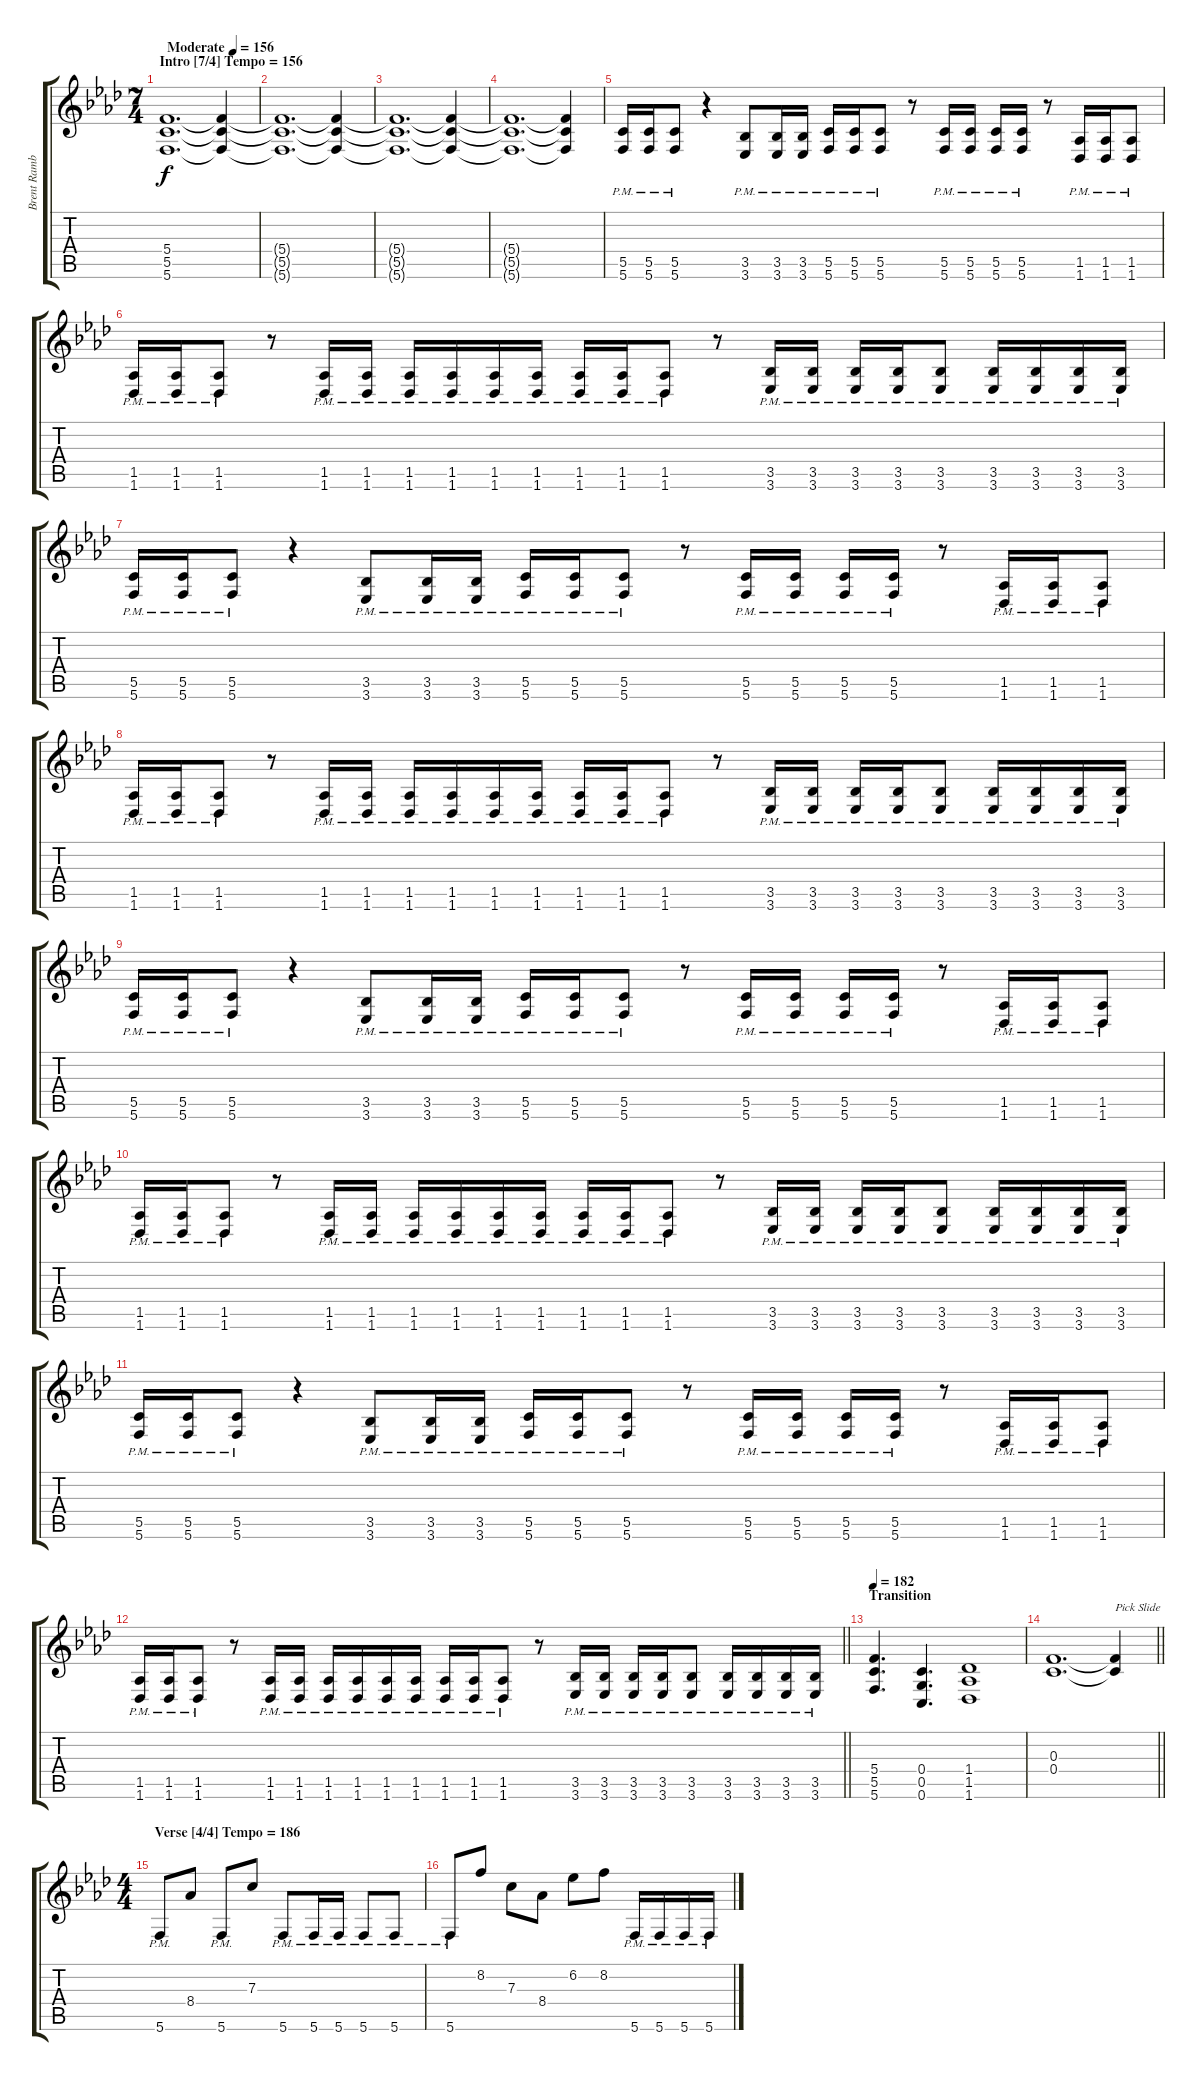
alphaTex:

\track ("Brent Rambler [Guitar]" "Brent Ramb") {instrument distortionguitar}
\staff {score tabs}
\tuning (D4 A3 F3 C3 G2 C2) {hide}
\ts (7 4)
\section ("" "Intro [7/4] Tempo = 156")
\tempo (156 "Moderate")
\clef g2
\ks fminor
(5.4 5.5 5.6).1{d dy f instrument distortionguitar} (5.4{t} 5.5{t} 5.6{t}).4 |
(5.4{t} 5.5{t} 5.6{t}).1{d} (5.4{t} 5.5{t} 5.6{t}).4 |
(5.4{t} 5.5{t} 5.6{t}).1{d} (5.4{t} 5.5{t} 5.6{t}).4 |
(5.4{t} 5.5{t} 5.6{t}).1{d} (5.4{t} 5.5{t} 5.6{t}).4 |
(5.5{pm} 5.6{pm}).16 (5.5{pm} 5.6{pm}).16 (5.5{pm} 5.6{pm}).8 r.4 (3.5{pm} 3.6{pm}).8 (3.5{pm} 3.6{pm}).16 (3.5{pm} 3.6{pm}).16 (5.5{pm} 5.6{pm}).16 (5.5{pm} 5.6{pm}).16 (5.5{pm} 5.6{pm}).8 r.8 (5.5{pm} 5.6{pm}).16 (5.5{pm} 5.6{pm}).16 (5.5{pm} 5.6{pm}).16 (5.5{pm} 5.6{pm}).16 r.8 (1.5{pm} 1.6{pm}).16 (1.5{pm} 1.6{pm}).16 (1.5{pm} 1.6{pm}).8 |
(1.5{pm} 1.6{pm}).16 (1.5{pm} 1.6{pm}).16 (1.5{pm} 1.6{pm}).8 r.8 (1.5{pm} 1.6{pm}).16 (1.5{pm} 1.6{pm}).16 (1.5{pm} 1.6{pm}).16 (1.5{pm} 1.6{pm}).16 (1.5{pm} 1.6{pm}).16 (1.5{pm} 1.6{pm}).16 (1.5{pm} 1.6{pm}).16 (1.5{pm} 1.6{pm}).16 (1.5{pm} 1.6{pm}).8 r.8 (3.5{pm} 3.6{pm}).16 (3.5{pm} 3.6{pm}).16 (3.5{pm} 3.6{pm}).16 (3.5{pm} 3.6{pm}).16 (3.5{pm} 3.6{pm}).8 (3.5{pm} 3.6{pm}).16 (3.5{pm} 3.6{pm}).16 (3.5{pm} 3.6{pm}).16 (3.5{pm} 3.6{pm}).16 |
(5.5{pm} 5.6{pm}).16 (5.5{pm} 5.6{pm}).16 (5.5{pm} 5.6{pm}).8 r.4 (3.5{pm} 3.6{pm}).8 (3.5{pm} 3.6{pm}).16 (3.5{pm} 3.6{pm}).16 (5.5{pm} 5.6{pm}).16 (5.5{pm} 5.6{pm}).16 (5.5{pm} 5.6{pm}).8 r.8 (5.5{pm} 5.6{pm}).16 (5.5{pm} 5.6{pm}).16 (5.5{pm} 5.6{pm}).16 (5.5{pm} 5.6{pm}).16 r.8 (1.5{pm} 1.6{pm}).16 (1.5{pm} 1.6{pm}).16 (1.5{pm} 1.6{pm}).8 |
(1.5{pm} 1.6{pm}).16 (1.5{pm} 1.6{pm}).16 (1.5{pm} 1.6{pm}).8 r.8 (1.5{pm} 1.6{pm}).16 (1.5{pm} 1.6{pm}).16 (1.5{pm} 1.6{pm}).16 (1.5{pm} 1.6{pm}).16 (1.5{pm} 1.6{pm}).16 (1.5{pm} 1.6{pm}).16 (1.5{pm} 1.6{pm}).16 (1.5{pm} 1.6{pm}).16 (1.5{pm} 1.6{pm}).8 r.8 (3.5{pm} 3.6{pm}).16 (3.5{pm} 3.6{pm}).16 (3.5{pm} 3.6{pm}).16 (3.5{pm} 3.6{pm}).16 (3.5{pm} 3.6{pm}).8 (3.5{pm} 3.6{pm}).16 (3.5{pm} 3.6{pm}).16 (3.5{pm} 3.6{pm}).16 (3.5{pm} 3.6{pm}).16 |
(5.5{pm} 5.6{pm}).16 (5.5{pm} 5.6{pm}).16 (5.5{pm} 5.6{pm}).8 r.4 (3.5{pm} 3.6{pm}).8 (3.5{pm} 3.6{pm}).16 (3.5{pm} 3.6{pm}).16 (5.5{pm} 5.6{pm}).16 (5.5{pm} 5.6{pm}).16 (5.5{pm} 5.6{pm}).8 r.8 (5.5{pm} 5.6{pm}).16 (5.5{pm} 5.6{pm}).16 (5.5{pm} 5.6{pm}).16 (5.5{pm} 5.6{pm}).16 r.8 (1.5{pm} 1.6{pm}).16 (1.5{pm} 1.6{pm}).16 (1.5{pm} 1.6{pm}).8 |
(1.5{pm} 1.6{pm}).16 (1.5{pm} 1.6{pm}).16 (1.5{pm} 1.6{pm}).8 r.8 (1.5{pm} 1.6{pm}).16 (1.5{pm} 1.6{pm}).16 (1.5{pm} 1.6{pm}).16 (1.5{pm} 1.6{pm}).16 (1.5{pm} 1.6{pm}).16 (1.5{pm} 1.6{pm}).16 (1.5{pm} 1.6{pm}).16 (1.5{pm} 1.6{pm}).16 (1.5{pm} 1.6{pm}).8 r.8 (3.5{pm} 3.6{pm}).16 (3.5{pm} 3.6{pm}).16 (3.5{pm} 3.6{pm}).16 (3.5{pm} 3.6{pm}).16 (3.5{pm} 3.6{pm}).8 (3.5{pm} 3.6{pm}).16 (3.5{pm} 3.6{pm}).16 (3.5{pm} 3.6{pm}).16 (3.5{pm} 3.6{pm}).16 |
(5.5{pm} 5.6{pm}).16 (5.5{pm} 5.6{pm}).16 (5.5{pm} 5.6{pm}).8 r.4 (3.5{pm} 3.6{pm}).8 (3.5{pm} 3.6{pm}).16 (3.5{pm} 3.6{pm}).16 (5.5{pm} 5.6{pm}).16 (5.5{pm} 5.6{pm}).16 (5.5{pm} 5.6{pm}).8 r.8 (5.5{pm} 5.6{pm}).16 (5.5{pm} 5.6{pm}).16 (5.5{pm} 5.6{pm}).16 (5.5{pm} 5.6{pm}).16 r.8 (1.5{pm} 1.6{pm}).16 (1.5{pm} 1.6{pm}).16 (1.5{pm} 1.6{pm}).8 |
\barLineRight lightlight
(1.5{pm} 1.6{pm}).16 (1.5{pm} 1.6{pm}).16 (1.5{pm} 1.6{pm}).8 r.8 (1.5{pm} 1.6{pm}).16 (1.5{pm} 1.6{pm}).16 (1.5{pm} 1.6{pm}).16 (1.5{pm} 1.6{pm}).16 (1.5{pm} 1.6{pm}).16 (1.5{pm} 1.6{pm}).16 (1.5{pm} 1.6{pm}).16 (1.5{pm} 1.6{pm}).16 (1.5{pm} 1.6{pm}).8 r.8 (3.5{pm} 3.6{pm}).16 (3.5{pm} 3.6{pm}).16 (3.5{pm} 3.6{pm}).16 (3.5{pm} 3.6{pm}).16 (3.5{pm} 3.6{pm}).8 (3.5{pm} 3.6{pm}).16 (3.5{pm} 3.6{pm}).16 (3.5{pm} 3.6{pm}).16 (3.5{pm} 3.6{pm}).16 |
\section ("" "Transition ")
\tempo 182
(5.4 5.5 5.6).4{d} (0.4 0.5 0.6).4{d} (1.4 1.5 1.6).1 |
\barLineRight lightlight
(0.3 0.4).1{d} (0.3{t} 0.4{t}).4{txt "Pick Slide"} |
\ts (4 4)
\section ("" "Verse [4/4] Tempo = 186")
5.6{pm}.8 8.4.8 5.6{pm}.8 7.3.8 5.6{pm}.8 5.6{pm}.16 5.6{pm}.16 5.6{pm}.8 5.6{pm}.8 |
5.6{pm}.8 8.2.8 7.3.8 8.4.8 6.2.8 8.2.8 5.6{pm}.16 5.6{pm}.16 5.6{pm}.16 5.6{pm}.16
